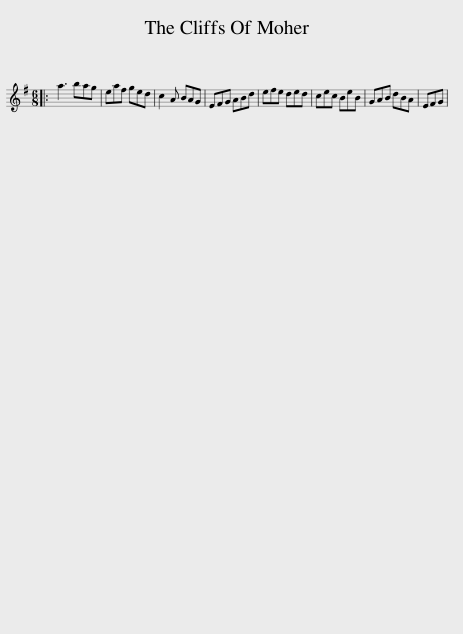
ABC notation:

X:1
L:1/8
M:6/8
I:linebreak $
K:G
V:1 treble
V:1
|: a3 bag | eaf ged | c2 A BAG | EFG ABd | efe ded | %5
 cec BeB | GAB dBA | EFG | %8
